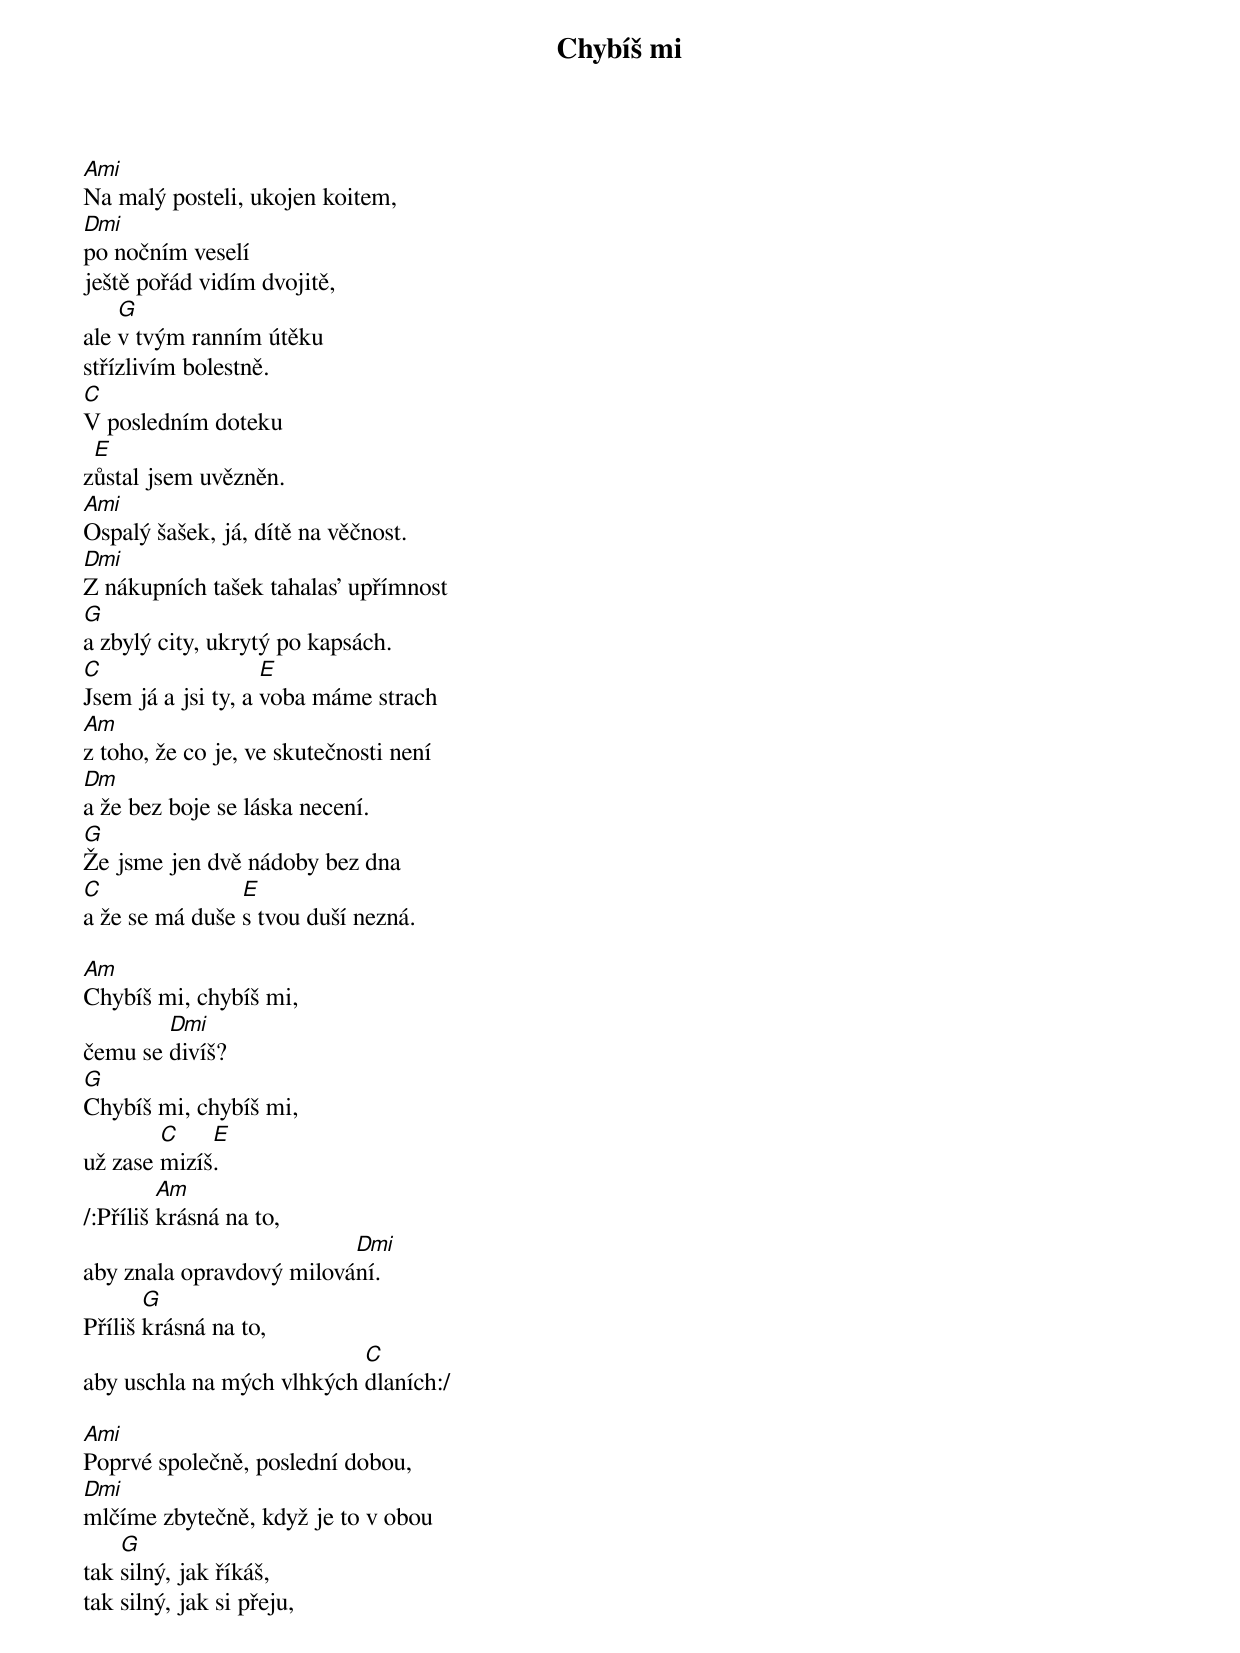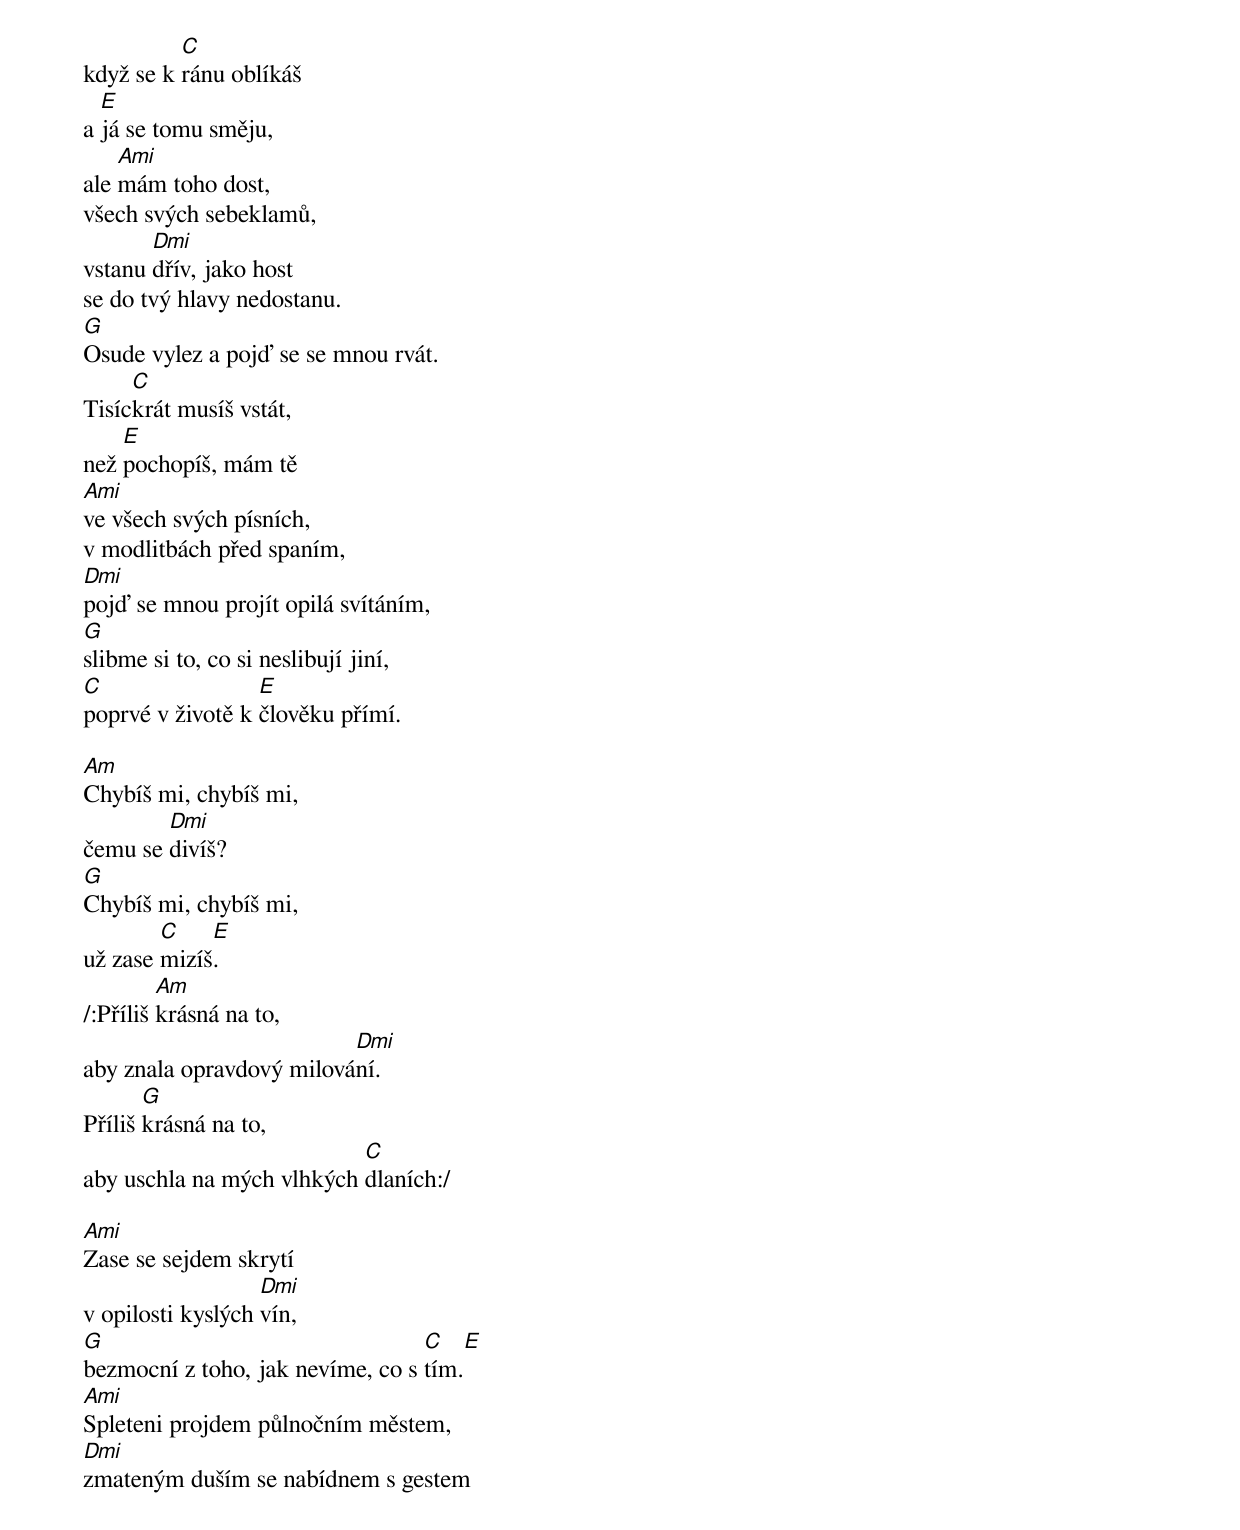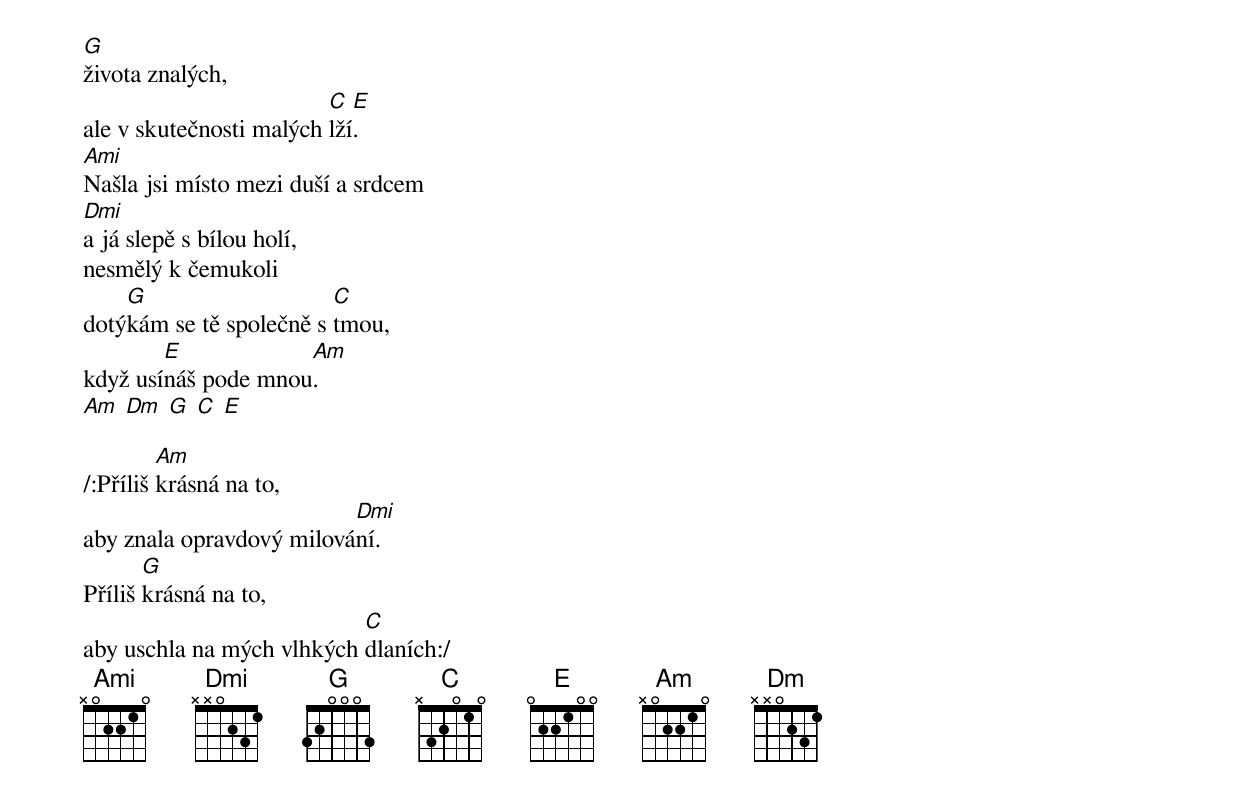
{title: Chybíš mi}
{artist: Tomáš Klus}
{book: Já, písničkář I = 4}

[Ami]Na malý posteli, ukojen koitem,
[Dmi]po nočním veselí
ještě pořád vidím dvojitě,
ale [G]v tvým ranním útěku
střízlivím bolestně.
[C]V posledním doteku
z[E]ůstal jsem uvězněn.
[Ami]Ospalý šašek, já, dítě na věčnost.
[Dmi]Z nákupních tašek tahalas' upřímnost
[G]a zbylý city, ukrytý po kapsách.
[C]Jsem já a jsi ty, a [E]voba máme strach
[Am]z toho, že co je, ve skutečnosti není
[Dm]a že bez boje se láska necení.
[G]Že jsme jen dvě nádoby bez dna
[C]a že se má duše [E]s tvou duší nezná.

[Am]Chybíš mi, chybíš mi,
čemu se [Dmi]divíš?
[G]Chybíš mi, chybíš mi,
už zase [C]mizíš[E].
/:Příliš [Am]krásná na to,
aby znala opravdový milová[Dmi]ní.
Příliš [G]krásná na to,
aby uschla na mých vlhkých [C]dlaních:/

[Ami]Poprvé společně, poslední dobou,
[Dmi]mlčíme zbytečně, když je to v obou
tak [G]silný, jak říkáš,
tak silný, jak si přeju,
když se k [C]ránu oblíkáš
a [E]já se tomu směju,
ale [Ami]mám toho dost,
všech svých sebeklamů,
vstanu [Dmi]dřív, jako host
se do tvý hlavy nedostanu.
[G]Osude vylez a pojď se se mnou rvát.
Tisíc[C]krát musíš vstát,
než [E]pochopíš, mám tě
[Ami]ve všech svých písních,
v modlitbách před spaním,
[Dmi]pojď se mnou projít opilá svítáním,
[G]slibme si to, co si neslibují jiní,
[C]poprvé v životě k [E]člověku přímí.

[Am]Chybíš mi, chybíš mi,
čemu se [Dmi]divíš?
[G]Chybíš mi, chybíš mi,
už zase [C]mizíš[E].
/:Příliš [Am]krásná na to,
aby znala opravdový milová[Dmi]ní.
Příliš [G]krásná na to,
aby uschla na mých vlhkých [C]dlaních:/

[Ami]Zase se sejdem skrytí
v opilosti kyslých [Dmi]vín,
[G]bezmocní z toho, jak nevíme, co s [C]tím.[E]
[Ami]Spleteni projdem půlnočním městem,
[Dmi]zmateným duším se nabídnem s gestem
[G]života znalých,
ale v skutečnosti malých [C]lží[E].
[Ami]Našla jsi místo mezi duší a srdcem
[Dmi]a já slepě s bílou holí,
nesmělý k čemukoli
dotý[G]kám se tě společně s [C]tmou,
když usí[E]náš pode mnou[Am].
[Am] [Dm] [G] [C] [E]

/:Příliš [Am]krásná na to,
aby znala opravdový milová[Dmi]ní.
Příliš [G]krásná na to,
aby uschla na mých vlhkých [C]dlaních:/
